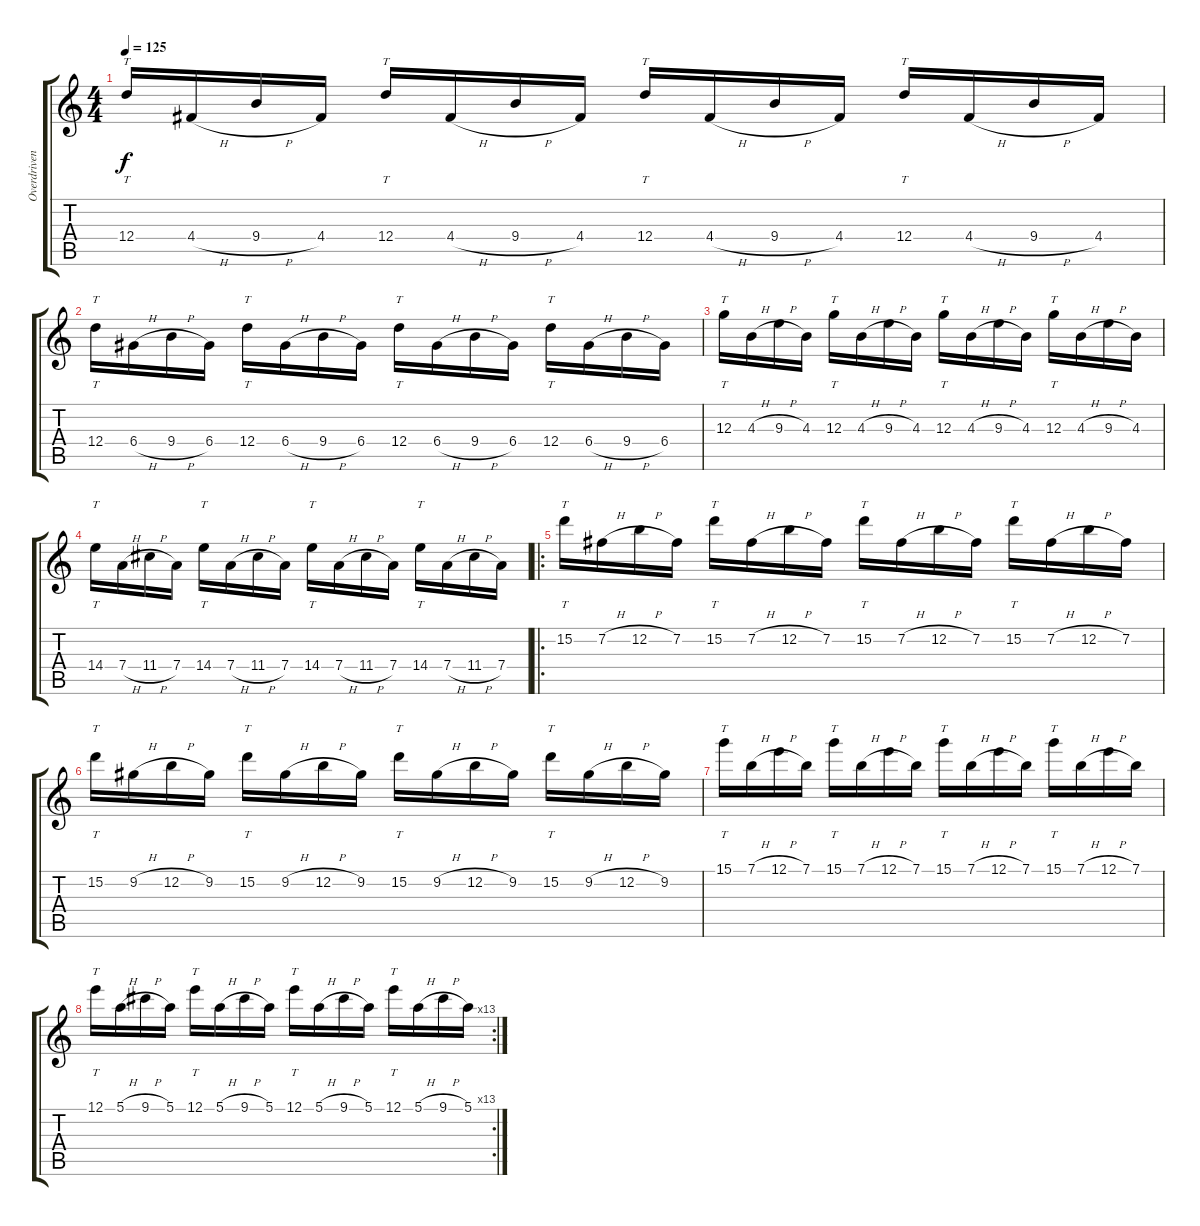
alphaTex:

\track ("Overdriven Guitar" "Overdriven") {instrument overdrivenguitar}
\staff {score tabs}
\tuning (E4 B3 G3 D3 A2 E2) {hide}
\ts (4 4)
\tempo 125
\clef g2
\ks c
12.4.16{tt dy f instrument overdrivenguitar} 4.4{h}.16 9.4{h}.16 4.4.16 12.4.16{tt} 4.4{h}.16 9.4{h}.16 4.4.16 12.4.16{tt} 4.4{h}.16 9.4{h}.16 4.4.16 12.4.16{tt} 4.4{h}.16 9.4{h}.16 4.4.16 |
12.4.16{tt} 6.4{h}.16 9.4{h}.16 6.4.16 12.4.16{tt} 6.4{h}.16 9.4{h}.16 6.4.16 12.4.16{tt} 6.4{h}.16 9.4{h}.16 6.4.16 12.4.16{tt} 6.4{h}.16 9.4{h}.16 6.4.16 |
12.3.16{tt} 4.3{h}.16 9.3{h}.16 4.3.16 12.3.16{tt} 4.3{h}.16 9.3{h}.16 4.3.16 12.3.16{tt} 4.3{h}.16 9.3{h}.16 4.3.16 12.3.16{tt} 4.3{h}.16 9.3{h}.16 4.3.16 |
14.4.16{tt} 7.4{h}.16 11.4{h}.16 7.4.16 14.4.16{tt} 7.4{h}.16 11.4{h}.16 7.4.16 14.4.16{tt} 7.4{h}.16 11.4{h}.16 7.4.16 14.4.16{tt} 7.4{h}.16 11.4{h}.16 7.4.16 |
\ro
15.2.16{tt} 7.2{h}.16 12.2{h}.16 7.2.16 15.2.16{tt} 7.2{h}.16 12.2{h}.16 7.2.16 15.2.16{tt} 7.2{h}.16 12.2{h}.16 7.2.16 15.2.16{tt} 7.2{h}.16 12.2{h}.16 7.2.16 |
15.2.16{tt} 9.2{h}.16 12.2{h}.16 9.2.16 15.2.16{tt} 9.2{h}.16 12.2{h}.16 9.2.16 15.2.16{tt} 9.2{h}.16 12.2{h}.16 9.2.16 15.2.16{tt} 9.2{h}.16 12.2{h}.16 9.2.16 |
15.1.16{tt} 7.1{h}.16 12.1{h}.16 7.1.16 15.1.16{tt} 7.1{h}.16 12.1{h}.16 7.1.16 15.1.16{tt} 7.1{h}.16 12.1{h}.16 7.1.16 15.1.16{tt} 7.1{h}.16 12.1{h}.16 7.1.16 |
\rc 13
12.1.16{tt} 5.1{h}.16 9.1{h}.16 5.1.16 12.1.16{tt} 5.1{h}.16 9.1{h}.16 5.1.16 12.1.16{tt} 5.1{h}.16 9.1{h}.16 5.1.16 12.1.16{tt} 5.1{h}.16 9.1{h}.16 5.1.16
